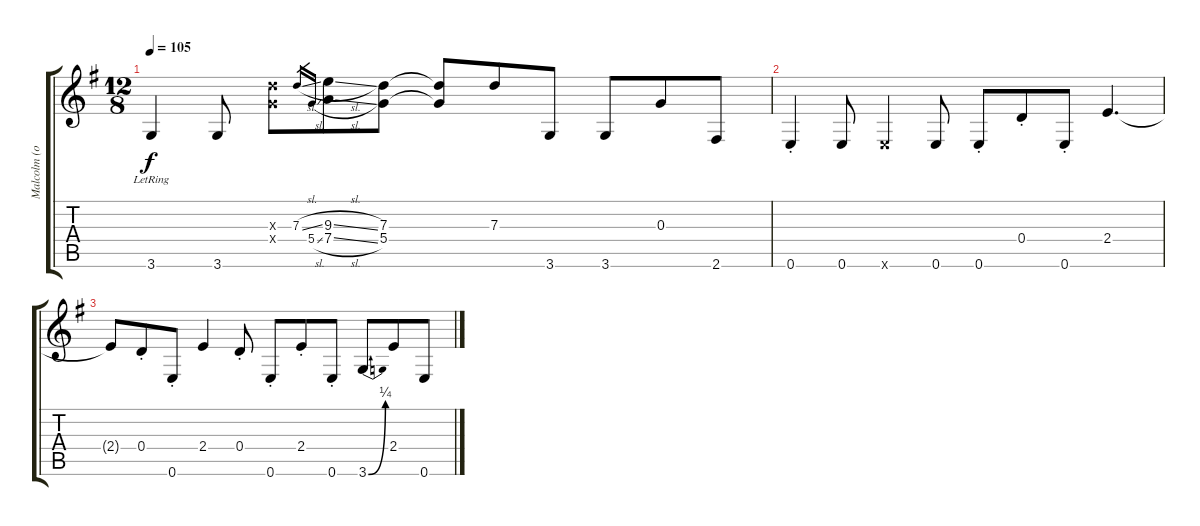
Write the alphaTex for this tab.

\track ("Malcolm (outro)" "Malcolm (o") {instrument electricguitarjazz}
\staff {score tabs}
\tuning (E4 B3 G3 D3 A2 E2) {hide}
\ts (12 8)
\tempo 105
\clef g2
\ks g
3.6{lr}.4{dy f} 3.6.8 (7.3{x} 5.4{x}).8 7.3{sl}.16{gr} 5.4{sl}.16{gr} (9.3{sl} 7.4{sl}).8 (7.3 5.4).8 (7.3{t} 5.4{t}).8 7.3.8 3.6.8 3.6.8 0.3.8 2.6.8 |
0.6{st}.4 0.6.8 0.6{x}.4 0.6.8 0.6{st}.8 0.4{st}.8 0.6{st}.8 2.4.4{d} |
2.4{t}.8 0.4{st}.8 0.6{st}.8 2.4.4 0.4{st}.8 0.6{st}.8 2.4{st}.8 0.6{st}.8 3.6{be (bend 0 0 60 1)}.8 2.4.8 0.6.8
